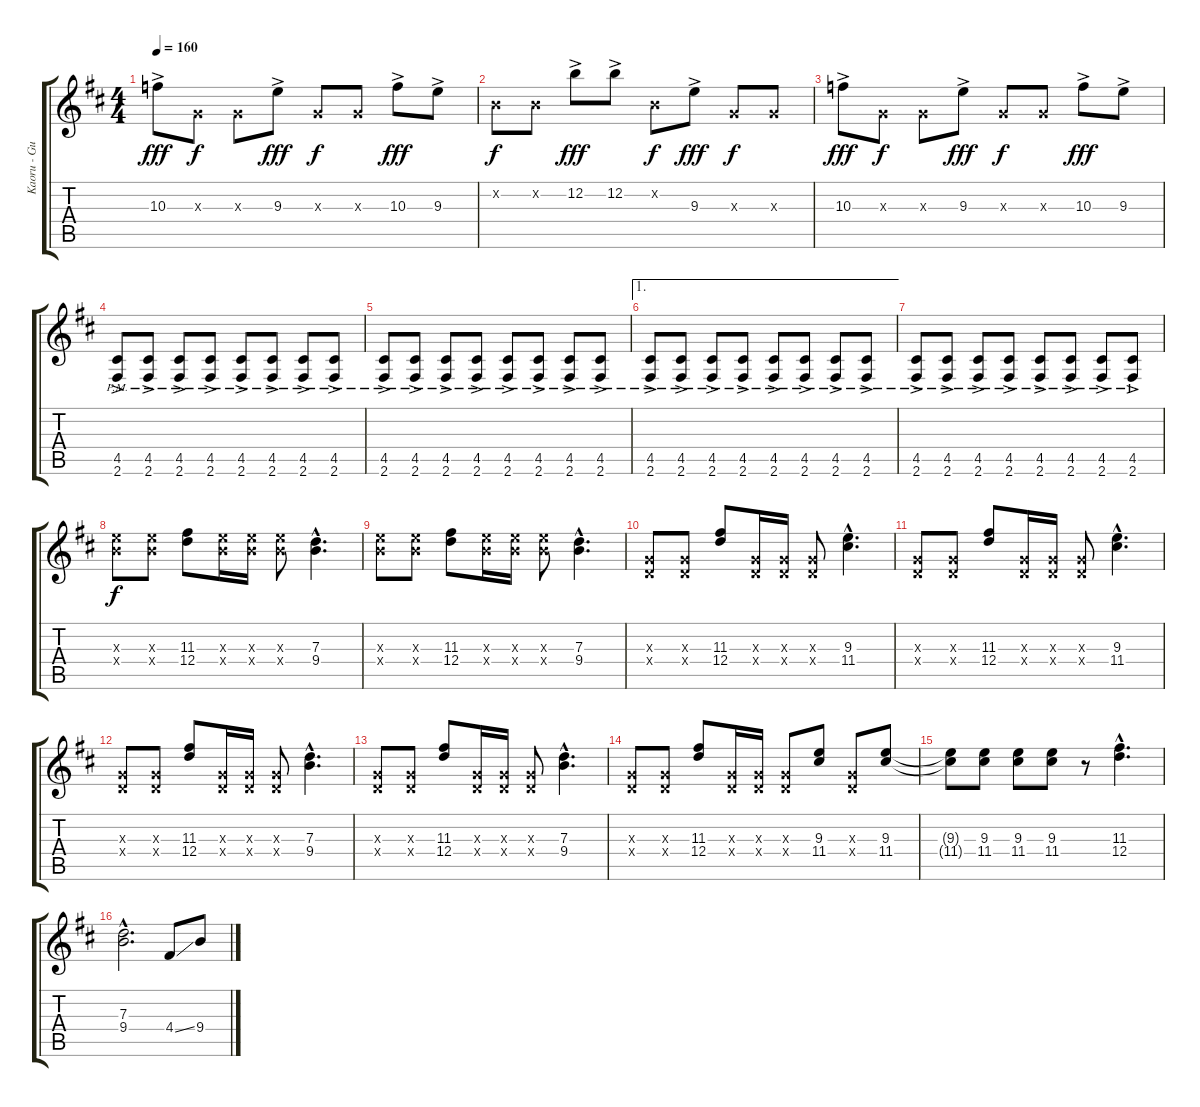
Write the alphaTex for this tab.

\track ("Kaoru - Guitar 1" "Kaoru - Gu") {instrument distortionguitar}
\staff {score tabs}
\tuning (E4 B3 G3 D3 A2 E2) {hide}
\ts (4 4)
\tempo 160
\clef g2
\ks d
10.3{ac}.8{dy fff} 0.3{x}.8{dy f} 0.3{x}.8 9.3{ac}.8{dy fff} 0.3{x}.8{dy f} 0.3{x}.8 10.3{ac}.8{dy fff} 9.3{ac}.8 |
0.2{x}.8{dy f} 0.2{x}.8 12.2{ac}.8{dy fff} 12.2{ac}.8 0.2{x}.8{dy f} 9.3{ac}.8{dy fff} 0.3{x}.8{dy f} 0.3{x}.8 |
10.3{ac}.8{dy fff} 0.3{x}.8{dy f} 0.3{x}.8 9.3{ac}.8{dy fff} 0.3{x}.8{dy f} 0.3{x}.8 10.3{ac}.8{dy fff} 9.3{ac}.8 |
(4.5{ac pm} 2.6{ac pm}).8 (4.5{ac pm} 2.6{ac pm}).8 (4.5{pm} 2.6{ac pm}).8 (4.5{ac pm} 2.6{ac pm}).8 (4.5{ac pm} 2.6{ac pm}).8 (4.5{ac pm} 2.6{ac pm}).8 (4.5{ac pm} 2.6{ac pm}).8 (4.5{ac pm} 2.6{ac pm}).8 |
(4.5{ac pm} 2.6{ac pm}).8 (4.5{ac pm} 2.6{ac pm}).8 (4.5{pm} 2.6{ac pm}).8 (4.5{ac pm} 2.6{ac pm}).8 (4.5{ac pm} 2.6{ac pm}).8 (4.5{ac pm} 2.6{ac pm}).8 (4.5{ac pm} 2.6{ac pm}).8 (4.5{ac pm} 2.6{ac pm}).8 |
\ae 1
(4.5{ac pm} 2.6{ac pm}).8 (4.5{ac pm} 2.6{ac pm}).8 (4.5{pm} 2.6{ac pm}).8 (4.5{ac pm} 2.6{ac pm}).8 (4.5{ac pm} 2.6{ac pm}).8 (4.5{ac pm} 2.6{ac pm}).8 (4.5{ac pm} 2.6{ac pm}).8 (4.5{ac pm} 2.6{ac pm}).8 |
(4.5{ac pm} 2.6{ac pm}).8 (4.5{ac pm} 2.6{ac pm}).8 (4.5{pm} 2.6{ac pm}).8 (4.5{ac pm} 2.6{ac pm}).8 (4.5{ac pm} 2.6{ac pm}).8 (4.5{ac pm} 2.6{ac pm}).8 (4.5{ac pm} 2.6{ac pm}).8 (4.5{ac pm} 2.6{ac pm}).8 |
(9.3{x} 9.4{x}).8{dy f} (9.3{x} 9.4{x}).8 (11.3 12.4).8 (9.3{x} 9.4{x}).16 (9.3{x} 9.4{x}).16 (9.3{x} 9.4{x}).8 (7.3{hac} 9.4{hac}).4{d} |
(9.3{x} 9.4{x}).8 (9.3{x} 9.4{x}).8 (11.3 12.4).8 (9.3{x} 9.4{x}).16 (9.3{x} 9.4{x}).16 (9.3{x} 9.4{x}).8 (7.3{hac} 9.4{hac}).4{d} |
(0.3{x} 0.4{x}).8 (0.3{x} 0.4{x}).8 (11.3 12.4).8 (0.3{x} 0.4{x}).16 (0.3{x} 0.4{x}).16 (0.3{x} 0.4{x}).8 (9.3{hac} 11.4{hac}).4{d} |
(0.3{x} 0.4{x}).8 (0.3{x} 0.4{x}).8 (11.3 12.4).8 (0.3{x} 0.4{x}).16 (0.3{x} 0.4{x}).16 (0.3{x} 0.4{x}).8 (9.3{hac} 11.4{hac}).4{d} |
(0.3{x} 0.4{x}).8 (0.3{x} 0.4{x}).8 (11.3 12.4).8 (0.3{x} 0.4{x}).16 (0.3{x} 0.4{x}).16 (0.3{x} 0.4{x}).8 (7.3{hac} 9.4{hac}).4{d} |
(0.3{x} 0.4{x}).8 (0.3{x} 0.4{x}).8 (11.3 12.4).8 (0.3{x} 0.4{x}).16 (0.3{x} 0.4{x}).16 (0.3{x} 0.4{x}).8 (7.3{hac} 9.4{hac}).4{d} |
(0.3{x} 0.4{x}).8 (0.3{x} 0.4{x}).8 (11.3 12.4).8 (0.3{x} 0.4{x}).16 (0.3{x} 0.4{x}).16 (0.3{x} 0.4{x}).8 (9.3 11.4).8 (0.3{x} 0.4{x}).8 (9.3 11.4).8 |
(9.3{t} 11.4{t}).8 (9.3 11.4).8 (9.3 11.4).8 (9.3 11.4).8 r.8 (11.3{hac} 12.4{hac}).4{d} |
(7.3{hac} 9.4{hac}).2{d} 4.4{ss}.8 9.4.8
